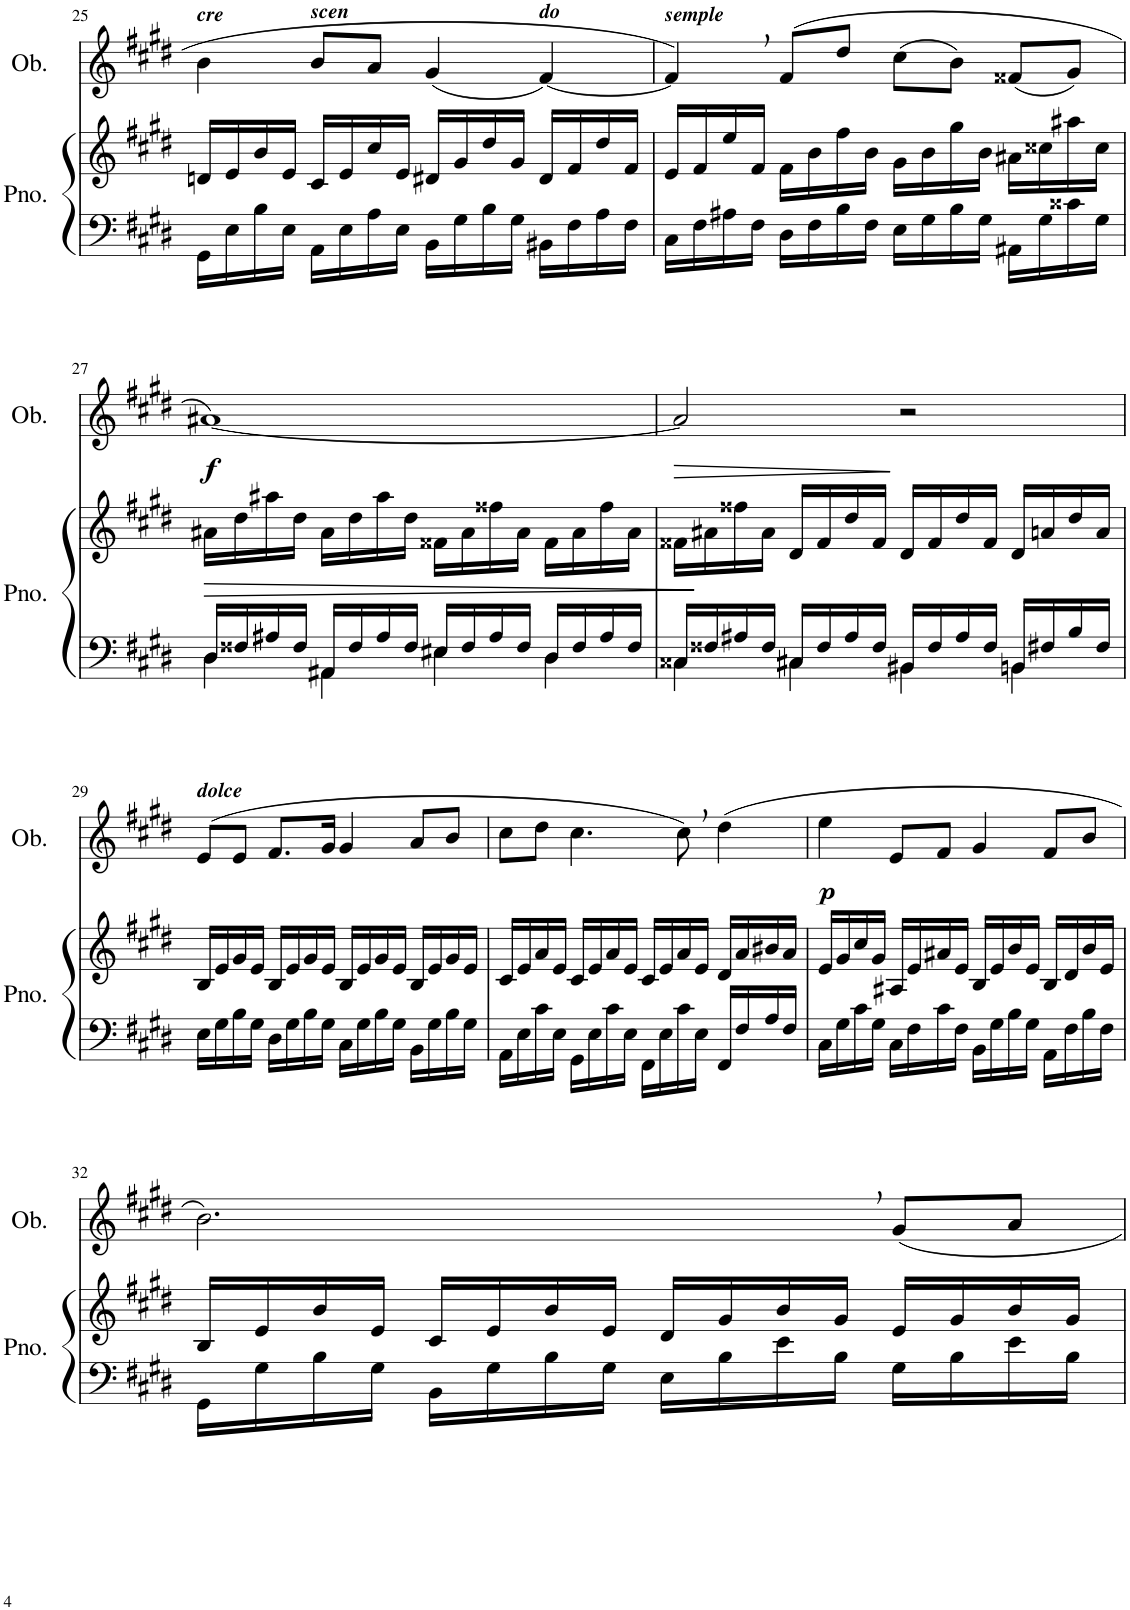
**kern	**kern	**dynam	**kern	**dynam
*part2	*part2	*part2	*part1	*part1
*staff3	*staff2	*staff2/3	*staff1	*staff1
*I"Piano	*	*	*I"Oboe	*
*I'Pno.	*	*	*I'Ob.	*
!!LO:PB:g=z
*clefF4	*clefG2	*	*clefG2	*
*k[f#c#g#d#]	*k[f#c#g#d#]	*	*k[f#c#g#d#]	*
*E:	*E:	*	*E:	*
*M4/4	*M4/4	*	*M4/4	*
*met(c)	*met(c)	*	*met(c)	*
=25	=25	=25	=25	=25
!	!	!	!LO:TX:a:Bi:t=cre	!
16GG#\LL	16dn/LL	.	4b\	.
16E\	16e/	.	.	.
16B\	16b/	.	.	.
16E\JJ	16e/JJ	.	.	.
!	!	!	!LO:TX:a:Bi:t=scen	!
16AA\LL	16c#/LL	.	8b/L	.
16E\	16e/	.	.	.
16A\	16cc#/	.	8a/J	.
16E\JJ	16e/JJ	.	.	.
16BB\LL	16d#X/LL	.	(<4g#/	.
16G#\	16g#/	.	.	.
16B\	16dd#/	.	.	.
16G#\JJ	16g#/JJ	.	.	.
!	!	!	!LO:TX:a:Bi:t=do	!
16BB#X\LL	16d#/LL	.	[4f#/)	.
16F#\	16f#/	.	.	.
16A\	16dd#/	.	.	.
16F#\JJ	16f#/JJ	.	.	.
=26	=26	=26	=26	=26
!	!	!	!LO:TX:a:Bi:t=semple	!
16C#\LL	16e/LL	.	4f#,/]	.
16F#\	16f#/	.	.	.
16A#X\	16ee/	.	.	.
16F#\JJ	16f#/JJ	.	.	.
16D#\LL	16f#\LL	.	(>8f#/L	.
16F#\	16b\	.	.	.
16B\	16ff#\	.	8dd#/J	.
16F#\JJ	16b\JJ	.	.	.
16E\LL	16g#\LL	.	(>8cc#\L	.
16G#\	16b\	.	.	.
16B\	16gg#\	.	8b\J)	.
16G#\JJ	16b\JJ	.	.	.
16AA#X\LL	16a#X\LL	.	(<8f##X/L	.
16G#\	16cc##X\	.	.	.
16c##X\	16aa#X\	.	8g#/J)	.
16G#\JJ	16cc##\JJ	.	.	.
!!LO:LB:g=z
=27	=27	=27	=27	=27
*^	*	*	*	*
!	!	!	!LO:HP:b	!	!LO:DY:b
16D#/LL	4D#\	16a#X\LL	>	[1a#X)	f
16F##X/	.	16dd#\	.	.	.
16A#X/	.	16aa#X\	.	.	.
16F##/JJ	.	16dd#\JJ	.	.	.
16AA#X/LL	4AA#\	16a#\LL	.	.	.
16F##/	.	16dd#\	.	.	.
16A#/	.	16aa#\	.	.	.
16F##/JJ	.	16dd#\JJ	.	.	.
16E#X/LL	4E#\	16f##X\LL	.	.	.
16F##/	.	16a#\	.	.	.
16A#/	.	16ff##X\	.	.	.
16F##/JJ	.	16a#\JJ	.	.	.
16D#/LL	4D#\	16f##\LL	.	.	.
16F##/	.	16a#\	.	.	.
16A#/	.	16ff##\	.	.	.
16F##/JJ	.	16a#\JJ	.	.	.
=28	=28	=28	=28	=28	=28
!	!	!	!	!	!LO:HP:b
16C##X/LL	4C##\	16f##X\LL	.	2a#/]	>
16F##X/	.	16a#X\	]	.	.
16A#X/	.	16ff##X\	.	.	.
16F##/JJ	.	16a#\JJ	.	.	.
16C#X/LL	4C#\	16d#/LL	.	.	.
16F##/	.	16f##/	.	.	.
16A#/	.	16dd#/	.	.	.
16F##/JJ	.	16f##/JJ	.	.	.
16BB#X/LL	4BB#\	16d#/LL	.	2r	]
16F##/	.	16f##/	.	.	.
16A#/	.	16dd#/	.	.	.
16F##/JJ	.	16f##/JJ	.	.	.
16BBn/LL	4BB\	16d#/LL	.	.	.
16F#X/	.	16an/	.	.	.
16B/	.	16dd#/	.	.	.
16F#/JJ	.	16a/JJ	.	.	.
*v	*v	*	*	*	*
!!LO:LB:g=z
=29	=29	=29	=29	=29
!	!	!	!LO:TX:a:Bi:t=dolce	!
16E\LL	16B/LL	.	(>8e/L	.
16G#\	16e/	.	.	.
16B\	16g#/	.	8e/J	.
16G#\JJ	16e/JJ	.	.	.
16D#\LL	16B/LL	.	8.f#/L	.
16G#\	16e/	.	.	.
16B\	16g#/	.	.	.
16G#\JJ	16e/JJ	.	16g#/Jk	.
16C#\LL	16B/LL	.	4g#/	.
16G#\	16e/	.	.	.
16B\	16g#/	.	.	.
16G#\JJ	16e/JJ	.	.	.
16BB\LL	16B/LL	.	8a/L	.
16G#\	16e/	.	.	.
16B\	16g#/	.	8b/J	.
16G#\JJ	16e/JJ	.	.	.
=30	=30	=30	=30	=30
16AA\LL	16c#/LL	.	8cc#\L	.
16E\	16e/	.	.	.
16c#\	16a/	.	8dd#\J	.
16E\JJ	16e/JJ	.	.	.
16GG#\LL	16c#/LL	.	4.cc#\	.
16E\	16e/	.	.	.
16c#\	16a/	.	.	.
16E\JJ	16e/JJ	.	.	.
16FF#\LL	16c#/LL	.	.	.
16E\	16e/	.	.	.
16c#\	16a/	.	8cc#,\)	.
16E\JJ	16e/JJ	.	.	.
16FF#/LL	16d#/LL	.	(>4dd#\	.
16F#/	16a/	.	.	.
16A/	16b#X/	.	.	.
16F#/JJ	16a/JJ	.	.	.
=31	=31	=31	=31	=31
!	!	!	!	!LO:DY:b
16C#\LL	16e/LL	.	4ee\	p
16G#\	16g#/	.	.	.
16c#\	16cc#/	.	.	.
16G#\JJ	16g#/JJ	.	.	.
16C#\LL	16A#X/LL	.	8e/L	.
16F#\	16e/	.	.	.
16c#\	16a#X/	.	8f#/J	.
16F#\JJ	16e/JJ	.	.	.
16BB\LL	16B/LL	.	4g#/	.
16G#\	16e/	.	.	.
16B\	16b/	.	.	.
16G#\JJ	16e/JJ	.	.	.
16AA\LL	16B/LL	.	8f#/L	.
16F#\	16d#/	.	.	.
16B\	16b/	.	8b/J	.
16F#\JJ	16e/JJ	.	.	.
!!LO:LB:g=z
=32	=32	=32	=32	=32
16GG#\LL	16B/LL	.	2.b,\)	.
16G#\	16e/	.	.	.
16B\	16b/	.	.	.
16G#\JJ	16e/JJ	.	.	.
16BB\LL	16c#/LL	.	.	.
16G#\	16e/	.	.	.
16B\	16b/	.	.	.
16G#\JJ	16e/JJ	.	.	.
16E\LL	16d#/LL	.	.	.
16B\	16g#/	.	.	.
16e\	16b/	.	.	.
16B\JJ	16g#/JJ	.	.	.
16G#\LL	16e/LL	.	8g#/L	.
16B\	16g#/	.	.	.
16e\	16b/	.	8a/J	.
16B\JJ	16g#/JJ	.	.	.
=	=	=	=	=
*-	*-	*-	*-	*-
